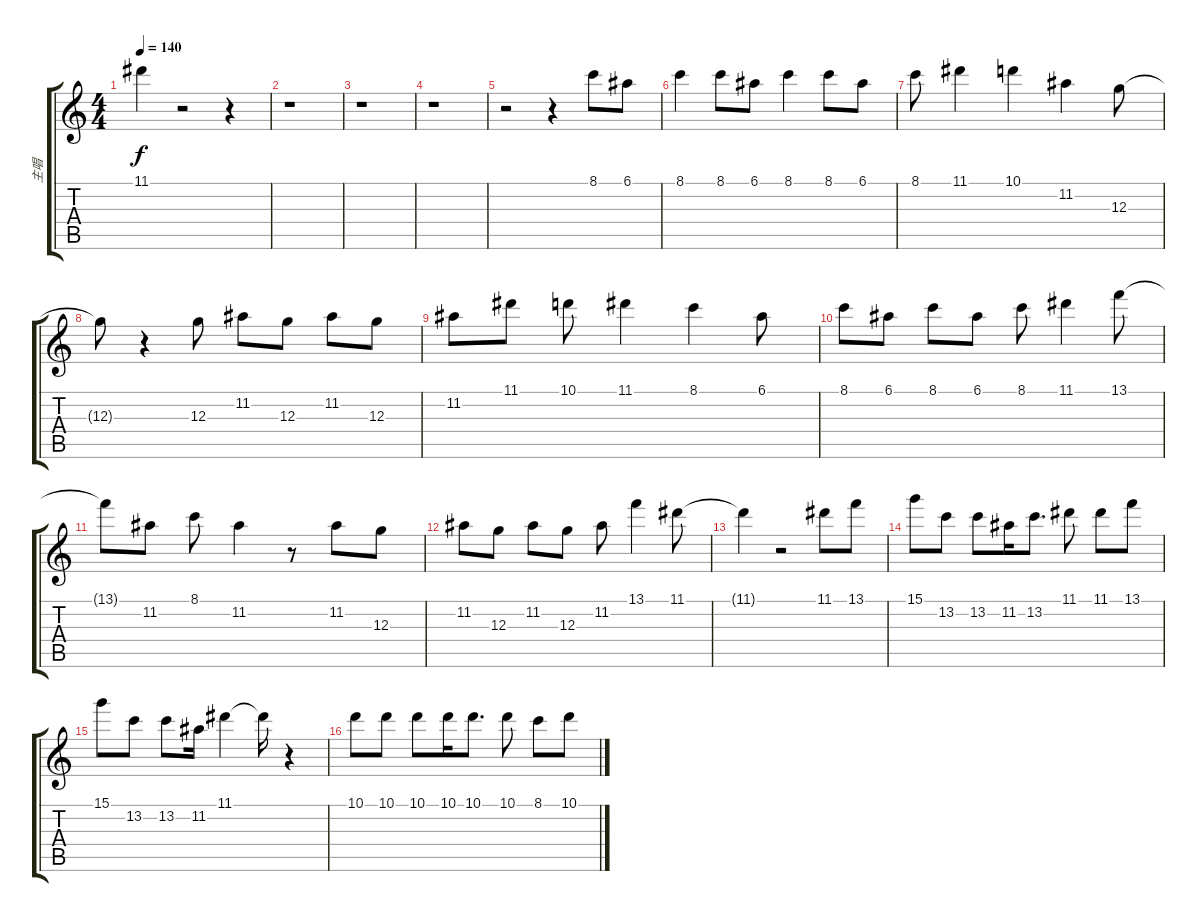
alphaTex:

\track ("主唱" "主唱") {instrument acousticguitarsteel}
\staff {score tabs}
\tuning (E4 B3 G3 D3 A2 E2) {hide}
\ts (4 4)
\tempo 140
\clef g2
\ks c
11.1{t}.4{dy f} r.2 r.4 |
r.1 |
r.1 |
r.1 |
r.2 r.4 8.1.8 6.1.8 |
8.1.4 8.1.8 6.1.8 8.1.4 8.1.8 6.1.8 |
8.1.8 11.1.4 10.1.4 11.2.4 12.3.8 |
12.3{t}.8 r.4 12.3.8 11.2.8 12.3.8 11.2.8 12.3.8 |
11.2.8 11.1.8 10.1.8 11.1.4 8.1.4 6.1.8 |
8.1.8 6.1.8 8.1.8 6.1.8 8.1.8 11.1.4 13.1.8 |
13.1{t}.8 11.2.8 8.1.8 11.2.4 r.8 11.2.8 12.3.8 |
11.2.8 12.3.8 11.2.8 12.3.8 11.2.8 13.1.4 11.1.8 |
11.1{t}.4 r.2 11.1.8 13.1.8 |
15.1.8 13.2.8 13.2.8 11.2.16 13.2.8{d} 11.1.8 11.1.8 13.1.8 |
15.1.8 13.2.8 13.2.8 11.2.16 11.1.4 11.1{t}.16 r.4 |
10.1.8 10.1.8 10.1.8 10.1.16 10.1.8{d} 10.1.8 8.1.8 10.1.8
